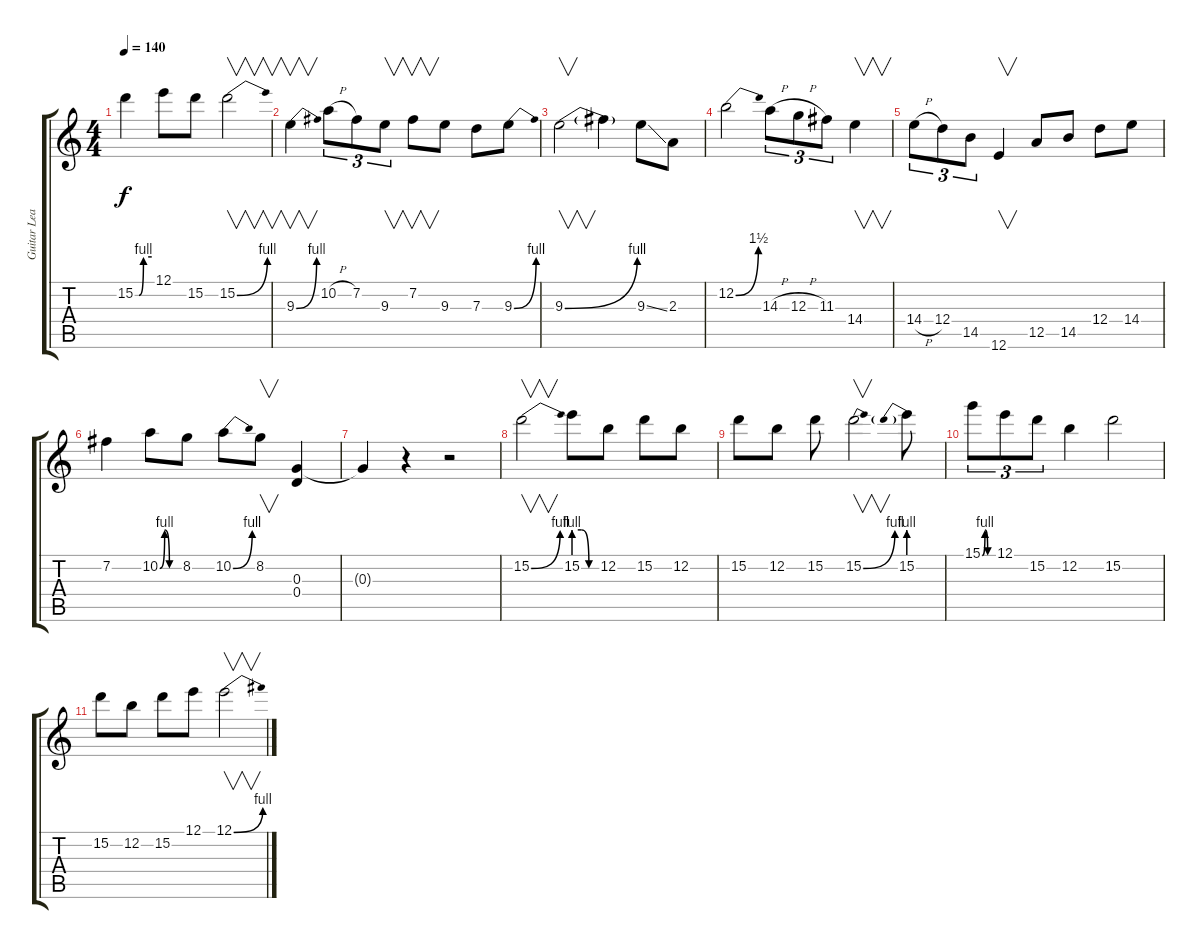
\track ("Guitar Lead" "Guitar Lea") {instrument distortionguitar}
\staff {score tabs}
\tuning (E4 B3 G3 D3 A2 E2) {hide}
\ts (4 4)
\tempo 140
\clef g2
\ks c
15.2{be (custom 0 0 14 0 30 4 60 4)}.4{dy f} 12.1.8 15.2.8 15.2{be (bend 0 0 60 4)}.2{v} |
9.3{be (bend 0 0 60 4)}.4{v} 10.2{h}.8{tu (3 2)} 7.2.8{tu (3 2)} 9.3.8{v tu (3 2)} 7.2.8{v} 9.3.8 7.3.8 9.3{be (bend 0 0 60 4)}.8 |
9.3{be (bend 0 0 60 4)}.2{v} 9.3{t}.4 9.3{ss}.8 2.3.8 |
12.2{be (bend 0 0 60 6)}.2 14.3{h}.8{tu (3 2)} 12.3{h}.8{tu (3 2)} 11.3.8{tu (3 2)} 14.4.4{v} |
14.4{h}.8{tu (3 2)} 12.4.8{tu (3 2)} 14.5.8{tu (3 2)} 12.6.4{v} 12.5.8 14.5.8 12.4.8 14.4.8 |
7.2.4 10.2{be (custom 0 0 15 4 30 0 45 0 60 0)}.8 8.2.8 10.2{be (bend 0 0 60 4)}.8 8.2.8{v} (0.3 0.4).4 |
0.3{t}.4 r.4 r.2 |
15.2{be (bend 0 0 60 4)}.2{v} 15.2{be (custom 0 4 20 4 40 0 60 0)}.8 12.2.8 15.2.8 12.2.8 |
15.2.8 12.2.8 15.2.8 15.2{be (bend 0 0 60 4)}.2{v} 15.2{be (prebend 0 4 60 4)}.8 |
15.1{be (custom 0 0 15 4 30 0 45 0 60 0)}.8{tu (3 2)} 12.1.8{tu (3 2)} 15.2.8{tu (3 2)} 12.2.4 15.2.2 |
15.2.8 12.2.8 15.2.8 12.1.8 12.1{be (bend 0 0 60 4)}.2{v}
